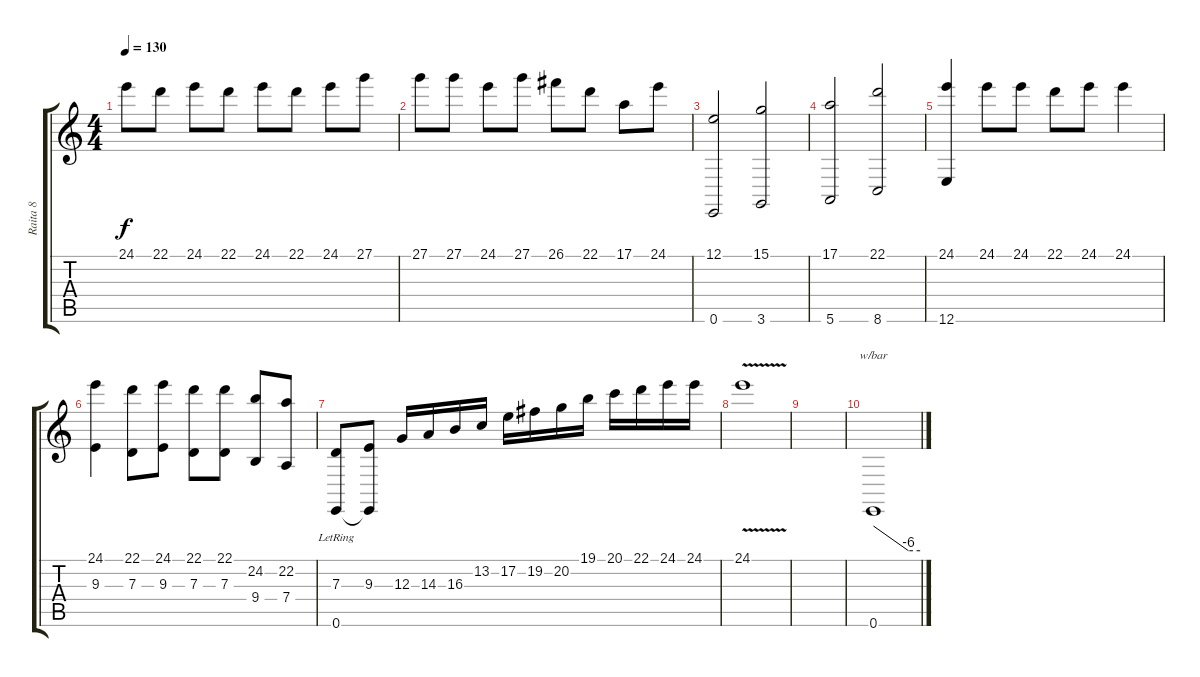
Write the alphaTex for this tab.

\track ("Raita 8" "Raita 8") {instrument acousticgrandpiano}
\staff {score tabs}
\tuning (E4 B3 G3 D3 A2 E2) {hide}
\ts (4 4)
\tempo 130
\clef g2
\ks c
24.1.8{dy f} 22.1.8 24.1.8 22.1.8 24.1.8 22.1.8 24.1.8 27.1.8 |
27.1.8 27.1.8 24.1.8 27.1.8 26.1.8 22.1.8 17.1.8 24.1.8 |
(12.1 0.6).2 (15.1 3.6).2 |
(17.1 5.6).2 (22.1 8.6).2 |
(24.1 12.6).4 24.1.8 24.1.8 22.1.8 24.1.8 24.1.4 |
(24.1 9.3).4 (22.1 7.3).8 (24.1 9.3).8 (22.1 7.3).8 (22.1 7.3).8 (24.2 9.4).8 (22.2 7.4).8 |
(7.3{lr} 0.6).8 (9.3 0.6{t}).8 12.3.16 14.3.16 16.3.16 13.2.16 17.2.16 19.2.16 20.2.16 19.1.16 20.1.16 22.1.16 24.1.16 24.1.16 |
24.1{v}.1 |
|
0.6.1{tbe (custom default 0 0 45 -24 60 -24)}
